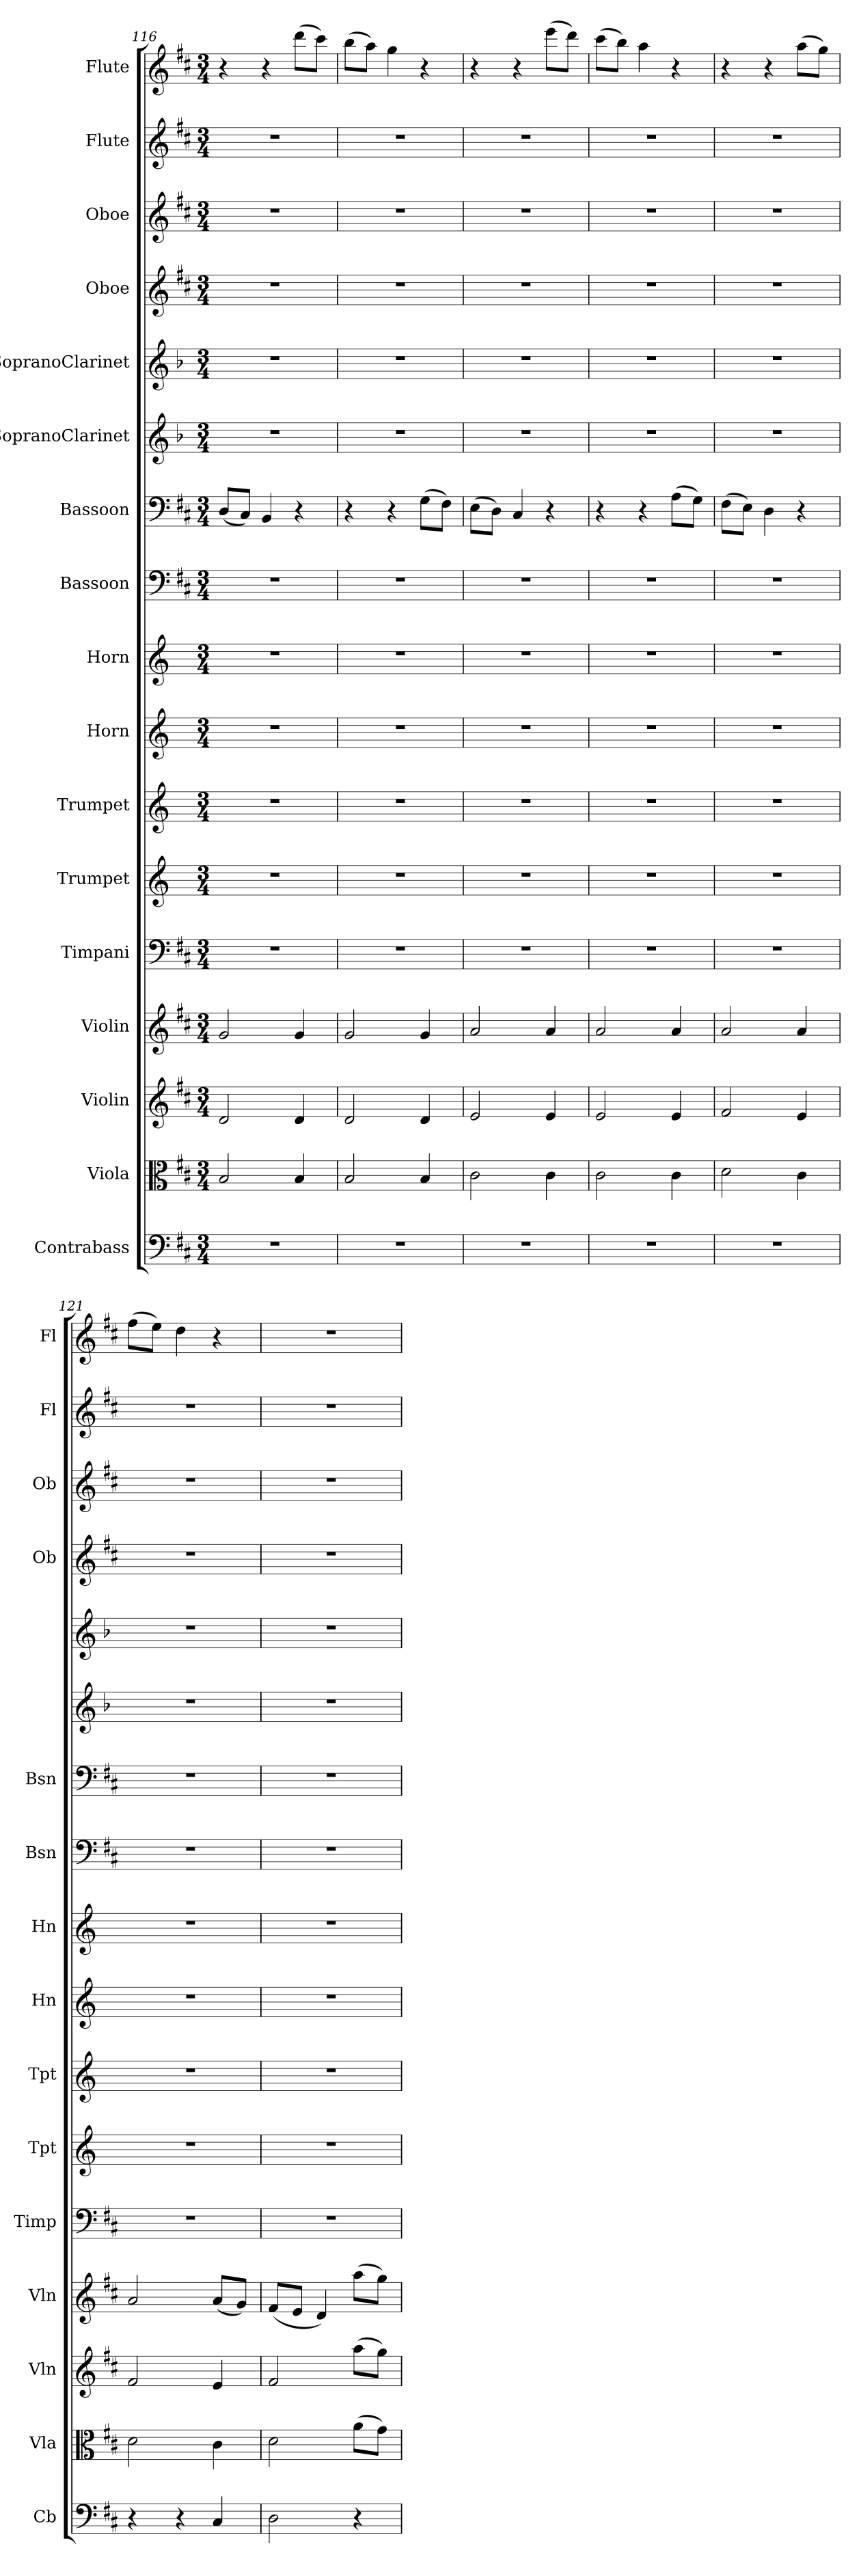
**kern	**kern	**kern	**kern	**kern	**kern	**kern	**kern	**kern	**kern	**kern	**kern	**kern	**kern	**kern	**kern	**kern
*part17	*part16	*part15	*part14	*part13	*part12	*part11	*part10	*part9	*part8	*part7	*part6	*part5	*part4	*part3	*part2	*part1
*staff17	*staff16	*staff15	*staff14	*staff13	*staff12	*staff11	*staff10	*staff9	*staff8	*staff7	*staff6	*staff5	*staff4	*staff3	*staff2	*staff1
*I"Contrabass	*I"Viola	*I"Violin	*I"Violin	*I"Timpani	*I"Trumpet	*I"Trumpet	*I"Horn	*I"Horn	*I"Bassoon	*I"Bassoon	*I"SopranoClarinet	*I"SopranoClarinet	*I"Oboe	*I"Oboe	*I"Flute	*I"Flute
*I'Cb	*I'Vla	*I'Vln	*I'Vln	*I'Timp	*I'Tpt	*I'Tpt	*I'Hn	*I'Hn	*I'Bsn	*I'Bsn	*	*	*I'Ob	*I'Ob	*I'Fl	*I'Fl
*clefF4	*clefC3	*clefG2	*clefG2	*clefF4	*clefG2	*clefG2	*clefG2	*clefG2	*clefF4	*clefF4	*clefG2	*clefG2	*clefG2	*clefG2	*clefG2	*clefG2
*k[f#c#]	*k[f#c#]	*k[f#c#]	*k[f#c#]	*k[f#c#]	*k[]	*k[]	*k[]	*k[]	*k[f#c#]	*k[f#c#]	*k[b-]	*k[b-]	*k[f#c#]	*k[f#c#]	*k[f#c#]	*k[f#c#]
*M3/4	*M3/4	*M3/4	*M3/4	*M3/4	*M3/4	*M3/4	*M3/4	*M3/4	*M3/4	*M3/4	*M3/4	*M3/4	*M3/4	*M3/4	*M3/4	*M3/4
=116	=116	=116	=116	=116	=116	=116	=116	=116	=116	=116	=116	=116	=116	=116	=116	=116
2.r	2B/	2d/	2g/	2.r	2.r	2.r	2.r	2.r	2.r	(8D/L	2.r	2.r	2.r	2.r	2.r	4r
.	.	.	.	.	.	.	.	.	.	8C#/J)	.	.	.	.	.	.
.	.	.	.	.	.	.	.	.	.	4BB/	.	.	.	.	.	4r
.	4B/	4d/	4g/	.	.	.	.	.	.	4r	.	.	.	.	.	(8ddd\L
.	.	.	.	.	.	.	.	.	.	.	.	.	.	.	.	8ccc#\J)
=117	=117	=117	=117	=117	=117	=117	=117	=117	=117	=117	=117	=117	=117	=117	=117	=117
2.r	2B/	2d/	2g/	2.r	2.r	2.r	2.r	2.r	2.r	4r	2.r	2.r	2.r	2.r	2.r	(8bb\L
.	.	.	.	.	.	.	.	.	.	.	.	.	.	.	.	8aa\J)
.	.	.	.	.	.	.	.	.	.	4r	.	.	.	.	.	4gg\
.	4B/	4d/	4g/	.	.	.	.	.	.	(8G\L	.	.	.	.	.	4r
.	.	.	.	.	.	.	.	.	.	8F#\J)	.	.	.	.	.	.
=118	=118	=118	=118	=118	=118	=118	=118	=118	=118	=118	=118	=118	=118	=118	=118	=118
2.r	2c#\	2e/	2a/	2.r	2.r	2.r	2.r	2.r	2.r	(8E\L	2.r	2.r	2.r	2.r	2.r	4r
.	.	.	.	.	.	.	.	.	.	8D\J)	.	.	.	.	.	.
.	.	.	.	.	.	.	.	.	.	4C#/	.	.	.	.	.	4r
.	4c#\	4e/	4a/	.	.	.	.	.	.	4r	.	.	.	.	.	(8eee\L
.	.	.	.	.	.	.	.	.	.	.	.	.	.	.	.	8ddd\J)
=119	=119	=119	=119	=119	=119	=119	=119	=119	=119	=119	=119	=119	=119	=119	=119	=119
2.r	2c#\	2e/	2a/	2.r	2.r	2.r	2.r	2.r	2.r	4r	2.r	2.r	2.r	2.r	2.r	(8ccc#\L
.	.	.	.	.	.	.	.	.	.	.	.	.	.	.	.	8bb\J)
.	.	.	.	.	.	.	.	.	.	4r	.	.	.	.	.	4aa\
.	4c#\	4e/	4a/	.	.	.	.	.	.	(8A\L	.	.	.	.	.	4r
.	.	.	.	.	.	.	.	.	.	8G\J)	.	.	.	.	.	.
=120	=120	=120	=120	=120	=120	=120	=120	=120	=120	=120	=120	=120	=120	=120	=120	=120
2.r	2d\	2f#/	2a/	2.r	2.r	2.r	2.r	2.r	2.r	(8F#\L	2.r	2.r	2.r	2.r	2.r	4r
.	.	.	.	.	.	.	.	.	.	8E\J)	.	.	.	.	.	.
.	.	.	.	.	.	.	.	.	.	4D\	.	.	.	.	.	4r
.	4c#\	4e/	4a/	.	.	.	.	.	.	4r	.	.	.	.	.	(8aa\L
.	.	.	.	.	.	.	.	.	.	.	.	.	.	.	.	8gg\J)
=121	=121	=121	=121	=121	=121	=121	=121	=121	=121	=121	=121	=121	=121	=121	=121	=121
4r	2d\	2f#/	2a/	2.r	2.r	2.r	2.r	2.r	2.r	2.r	2.r	2.r	2.r	2.r	2.r	(8ff#\L
.	.	.	.	.	.	.	.	.	.	.	.	.	.	.	.	8ee\J)
4r	.	.	.	.	.	.	.	.	.	.	.	.	.	.	.	4dd\
4C#/	4c#\	4e/	(8a/L	.	.	.	.	.	.	.	.	.	.	.	.	4r
.	.	.	8g/J)	.	.	.	.	.	.	.	.	.	.	.	.	.
=122	=122	=122	=122	=122	=122	=122	=122	=122	=122	=122	=122	=122	=122	=122	=122	=122
2D\	2d\	2f#/	(8f#/L	2.r	2.r	2.r	2.r	2.r	2.r	2.r	2.r	2.r	2.r	2.r	2.r	2.r
.	.	.	8e/J	.	.	.	.	.	.	.	.	.	.	.	.	.
.	.	.	4d/)	.	.	.	.	.	.	.	.	.	.	.	.	.
4r	(8a\L	(8aa\L	(8aa\L	.	.	.	.	.	.	.	.	.	.	.	.	.
.	8g\J)	8gg\J)	8gg\J)	.	.	.	.	.	.	.	.	.	.	.	.	.
=	=	=	=	=	=	=	=	=	=	=	=	=	=	=	=	=
*-	*-	*-	*-	*-	*-	*-	*-	*-	*-	*-	*-	*-	*-	*-	*-	*-
